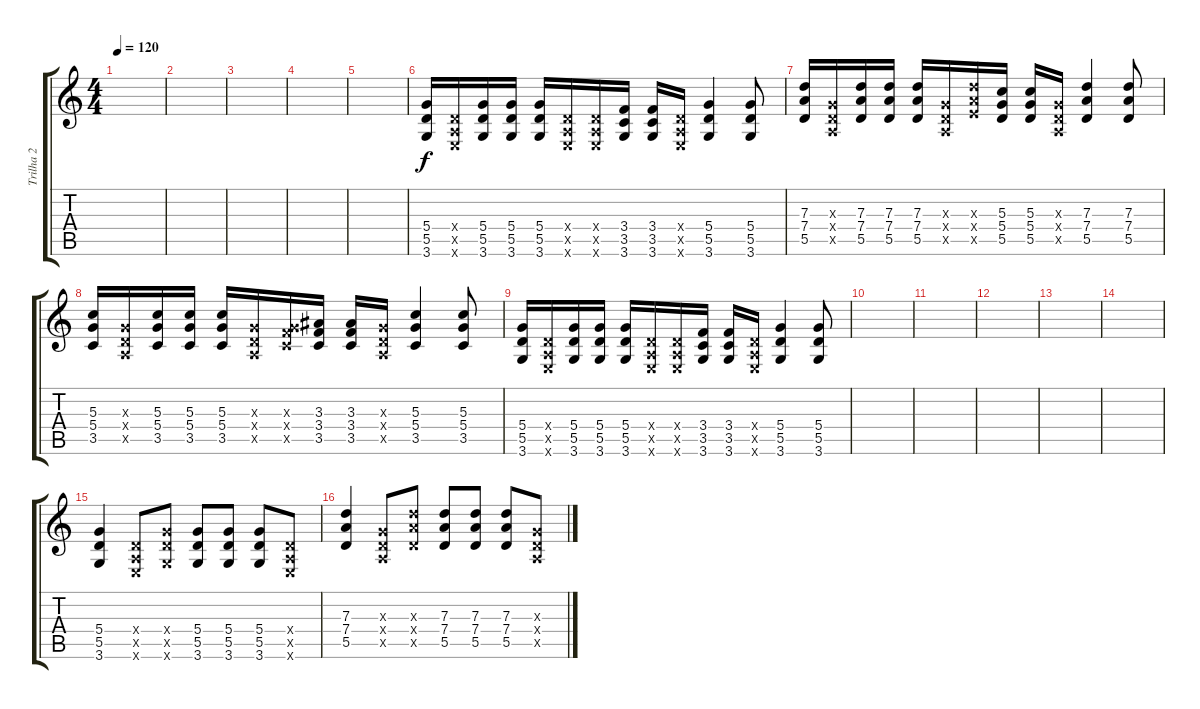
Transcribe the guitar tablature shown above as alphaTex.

\track ("Trilha 2" "Trilha 2") {instrument overdrivenguitar}
\staff {score tabs}
\tuning (E4 B3 G3 D3 A2 E2) {hide}
\ts (4 4)
\tempo 120
\clef g2
\ks c
|
|
|
|
|
(5.4 5.5 3.6).16 (0.4{x} 0.5{x} 0.6{x}).16 (5.4 5.5 3.6).16 (5.4 5.5 3.6).16 (5.4 5.5 3.6).16 (0.4{x} 0.5{x} 0.6{x}).16 (0.4{x} 0.5{x} 0.6{x}).16 (3.4 3.5 3.6).16 (3.4 3.5 3.6).16 (0.4{x} 0.5{x} 0.6{x}).16 (5.4 5.5 3.6).4 (5.4 5.5 3.6).8 |
(7.3 7.4 5.5).16 (0.3{x} 0.4{x} 0.5{x}).16 (7.3 7.4 5.5).16 (7.3 7.4 5.5).16 (7.3 7.4 5.5).16 (0.3{x} 0.4{x} 0.5{x}).16 (7.3{x} 7.4{x} 7.5{x}).16 (5.3 5.4 5.5).16 (5.3 5.4 5.5).16 (0.3{x} 0.4{x} 0.5{x}).16 (7.3 7.4 5.5).4 (7.3 7.4 5.5).8 |
(5.3 5.4 3.5).16 (0.3{x} 0.4{x} 0.5{x}).16 (5.3 5.4 3.5).16 (5.3 5.4 3.5).16 (5.3 5.4 3.5).16 (0.3{x} 0.4{x} 0.5{x}).16 (0.3{x} 3.4{x} 3.5{x}).16 (3.3 3.4 3.5).16 (3.3 3.4 3.5).16 (0.3{x} 0.4{x} 0.5{x}).16 (5.3 5.4 3.5).4 (5.3 5.4 3.5).8 |
(5.4 5.5 3.6).16 (0.4{x} 0.5{x} 0.6{x}).16 (5.4 5.5 3.6).16 (5.4 5.5 3.6).16 (5.4 5.5 3.6).16 (0.4{x} 0.5{x} 0.6{x}).16 (0.4{x} 0.5{x} 0.6{x}).16 (3.4 3.5 3.6).16 (3.4 3.5 3.6).16 (0.4{x} 0.5{x} 0.6{x}).16 (5.4 5.5 3.6).4 (5.4 5.5 3.6).8 |
|
|
|
|
|
(5.4 5.5 3.6).4 (0.4{x} 0.5{x} 0.6{x}).8 (5.4{x} 5.5{x} 3.6{x}).8 (5.4 5.5 3.6).8 (5.4 5.5 3.6).8 (5.4 5.5 3.6).8 (0.4{x} 0.5{x} 0.6{x}).8 |
(7.3 7.4 5.5).4 (0.3{x} 0.4{x} 0.5{x}).8 (7.3{x} 7.4{x} 5.5{x}).8 (7.3 7.4 5.5).8 (7.3 7.4 5.5).8 (7.3 7.4 5.5).8 (0.3{x} 0.4{x} 0.5{x}).8
